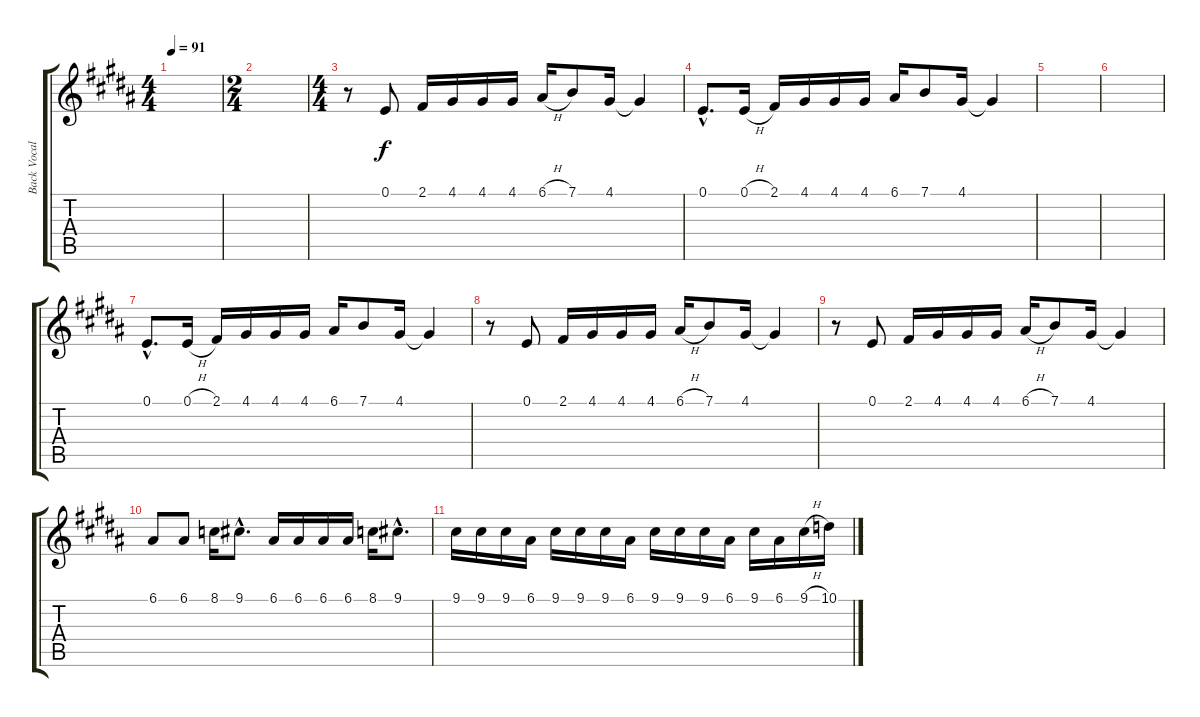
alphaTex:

\track ("Back Vocals" "Back Vocal") {instrument violin}
\staff {score tabs}
\tuning (E4 B3 G3 D3 A2 E2) {hide}
\ts (4 4)
\tempo 91
\clef g2
\ks b
|
\ts (2 4)
|
\ts (4 4)
r.8 0.1.8 2.1.16 4.1.16 4.1.16 4.1.16 6.1{h}.16 7.1.8 4.1.16 4.1{t}.4 |
0.1{hac}.8{d} 0.1{h}.16 2.1.16 4.1.16 4.1.16 4.1.16 6.1.16 7.1.8 4.1.16 4.1{t}.4 |
|
|
0.1{hac}.8{d} 0.1{h}.16 2.1.16 4.1.16 4.1.16 4.1.16 6.1.16 7.1.8 4.1.16 4.1{t}.4 |
r.8 0.1.8 2.1.16 4.1.16 4.1.16 4.1.16 6.1{h}.16 7.1.8 4.1.16 4.1{t}.4 |
r.8 0.1.8 2.1.16 4.1.16 4.1.16 4.1.16 6.1{h}.16 7.1.8 4.1.16 4.1{t}.4 |
6.1.8 6.1.8 8.1.16 9.1{hac}.8{d} 6.1.16 6.1.16 6.1.16 6.1.16 8.1.16 9.1{hac}.8{d} |
9.1.16 9.1.16 9.1.16 6.1.16 9.1.16 9.1.16 9.1.16 6.1.16 9.1.16 9.1.16 9.1.16 6.1.16 9.1.16 6.1.16 9.1{h}.16 10.1.16
